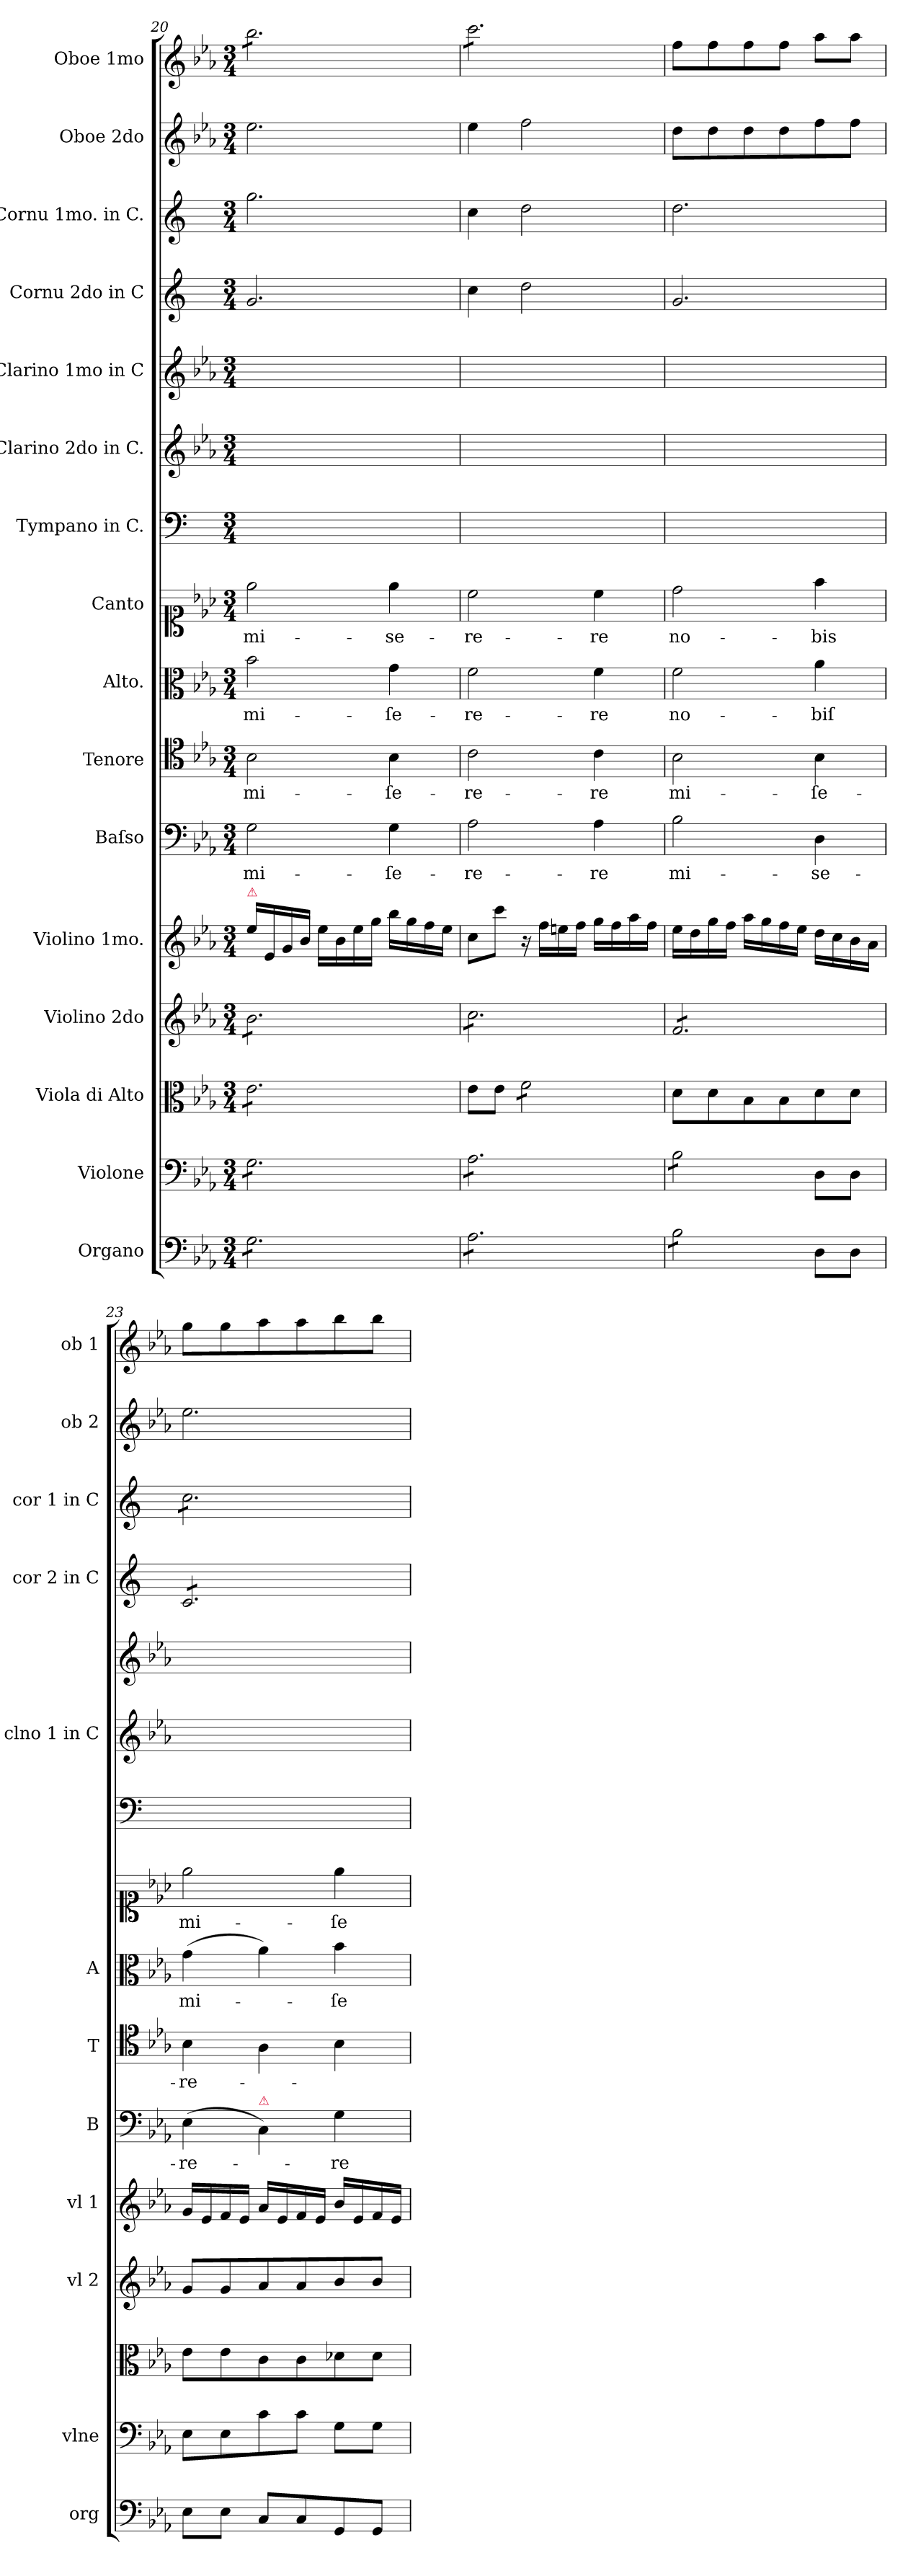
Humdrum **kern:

**kern	**kern	**kern	**kern	**kern	**kern	**text	**kern	**text	**kern	**text	**kern	**text	**kern	**kern	**kern	**kern	**kern	**kern	**kern
*part16	*part15	*part14	*part13	*part12	*part11	*part11	*part10	*part10	*part9	*part9	*part8	*part8	*part7	*part6	*part5	*part4	*part3	*part2	*part1
*staff16	*staff15	*staff14	*staff13	*staff12	*staff11	*staff11	*staff10	*staff10	*staff9	*staff9	*staff8	*staff8	*staff7	*staff6	*staff5	*staff4	*staff3	*staff2	*staff1
*I"Organo	*I"Violone	*I"Viola di Alto	*I"Violino 2do	*I"Violino 1mo.	*I"Baſso	*	*I"Tenore	*	*I"Alto.	*	*I"Canto	*	*I"Tympano in C.	*I"Clarino 2do in C.	*I"Clarino 1mo in C	*I"Cornu 2do in C	*I"Cornu 1mo. in C.	*I"Oboe 2do	*I"Oboe 1mo
*I'org	*I'vlne	*	*I'vl 2	*I'vl 1	*I'B	*	*I'T	*	*I'A	*	*	*	*	*I'clno 1 in C	*	*I'cor 2 in C	*I'cor 1 in C	*I'ob 2	*I'ob 1
*clefF4	*clefF4	*clefC3	*clefG2	*clefG2	*clefF4	*	*clefC4	*	*clefC3	*	*clefC1	*	*clefF4	*clefG2	*clefG2	*clefG2	*clefG2	*clefG2	*clefG2
*	*	*	*	*	*	*	*	*	*	*	*	*	*	*	*	*ITrd5c9	*ITrd5c9	*	*
*k[b-e-a-]	*k[b-e-a-]	*k[b-e-a-]	*k[b-e-a-]	*k[b-e-a-]	*k[b-e-a-]	*	*k[b-e-a-]	*	*k[b-e-a-]	*	*k[b-e-a-]	*	*k[]	*k[b-e-a-]	*k[b-e-a-]	*k[b-e-a-]	*k[b-e-a-]	*k[b-e-a-]	*k[b-e-a-]
*c:	*c:	*c:	*c:	*c:	*c:	*	*c:	*	*c:	*	*c:	*	*a:	*c:	*c:	*c:	*c:	*c:	*c:
*M3/4	*M3/4	*M3/4	*M3/4	*M3/4	*M3/4	*	*M3/4	*	*M3/4	*	*M3/4	*	*M3/4	*M3/4	*M3/4	*M3/4	*M3/4	*M3/4	*M3/4
=20	=20	=20	=20	=20	=20	=20	=20	=20	=20	=20	=20	=20	=20	=20	=20	=20	=20	=20	=20
!	!	!	!	!LO:TX:a:color=crimson:t=⚠	!	!	!	!	!	!	!	!	!	!	!	!	!	!	!
!	!	!	!	!	!	!LO:LY:i	!	!LO:LY:i	!	!LO:LY:i	!	!LO:LY:i	!	!	!	!	!	!	!
*tremolo	*	*	*	*	*	*	*	*	*	*	*	*	*	*	*	*	*	*	*
*	*tremolo	*	*	*	*	*	*	*	*	*	*	*	*	*	*	*	*	*	*
*	*	*tremolo	*	*	*	*	*	*	*	*	*	*	*	*	*	*	*	*	*
*	*	*	*tremolo	*	*	*	*	*	*	*	*	*	*	*	*	*	*	*	*
*	*	*	*	*	*	*	*	*	*	*	*	*	*	*	*	*	*	*	*tremolo
8G\L	8G\L	8e-\L	8b-\L	16ee-\LL	2G\	mi-	2B-\	mi-	2b-\	mi-	2ee-\	mi-	2.ryy	2.ryy	2.ryy	2.B-/	2.b-\	2.ee-\	8bb-\L
.	.	.	.	16e-/	.	.	.	.	.	.	.	.	.	.	.	.	.	.	.
8G\	8G\	8e-\	8b-\	16g/	.	.	.	.	.	.	.	.	.	.	.	.	.	.	8bb-\
.	.	.	.	16b-/JJ	.	.	.	.	.	.	.	.	.	.	.	.	.	.	.
8G\	8G\	8e-\	8b-\	16ee-\LL	.	.	.	.	.	.	.	.	.	.	.	.	.	.	8bb-\
.	.	.	.	16b-\	.	.	.	.	.	.	.	.	.	.	.	.	.	.	.
8G\	8G\	8e-\	8b-\	16ee-\	.	.	.	.	.	.	.	.	.	.	.	.	.	.	8bb-\
.	.	.	.	16gg\JJ	.	.	.	.	.	.	.	.	.	.	.	.	.	.	.
!	!	!	!	!	!	!LO:LY:i	!	!LO:LY:i	!	!LO:LY:i	!	!LO:LY:i	!	!	!	!	!	!	!
8G\	8G\	8e-\	8b-\	16bb-\LL	4G\	-ſe-	4B-\	-ſe-	4g\	-ſe-	4ee-\	-se-	.	.	.	.	.	.	8bb-\
.	.	.	.	16gg\	.	.	.	.	.	.	.	.	.	.	.	.	.	.	.
8G\J	8G\J	8e-\J	8b-\J	16ff\	.	.	.	.	.	.	.	.	.	.	.	.	.	.	8bb-\J
*	*	*Xtremolo	*	*	*	*	*	*	*	*	*	*	*	*	*	*	*	*	*
.	.	.	.	16ee-\JJ	.	.	.	.	.	.	.	.	.	.	.	.	.	.	.
=21	=21	=21	=21	=21	=21	=21	=21	=21	=21	=21	=21	=21	=21	=21	=21	=21	=21	=21	=21
!	!	!	!	!	!	!LO:LY:i	!	!LO:LY:i	!	!LO:LY:i	!	!LO:LY:i	!	!	!	!	!	!	!
8A-\L	8A-\L	8e-\L	8cc\L	8cc\L	2A-\	-re-	2c\	-re-	2f\	-re-	2cc\	-re-	2.ryy	2.ryy	2.ryy	4e-\	4e-\	4ee-\	8ccc\L
8A-\	8A-\	8e-\J	8cc\	8ccc\J	.	.	.	.	.	.	.	.	.	.	.	.	.	.	8ccc\
*	*	*tremolo	*	*	*	*	*	*	*	*	*	*	*	*	*	*	*	*	*
8A-\	8A-\	8f\L	8cc\	16r	.	.	.	.	.	.	.	.	.	.	.	2f\	2f\	2ff\	8ccc\
.	.	.	.	16ff\LL	.	.	.	.	.	.	.	.	.	.	.	.	.	.	.
8A-\	8A-\	8f\	8cc\	16een\	.	.	.	.	.	.	.	.	.	.	.	.	.	.	8ccc\
.	.	.	.	16ff\JJ	.	.	.	.	.	.	.	.	.	.	.	.	.	.	.
!	!	!	!	!	!	!LO:LY:i	!	!LO:LY:i	!	!LO:LY:i	!	!LO:LY:i	!	!	!	!	!	!	!
8A-\	8A-\	8f\	8cc\	16gg\LL	4A-\	-re	4c\	-re	4f\	-re	4cc\	-re	.	.	.	.	.	.	8ccc\
.	.	.	.	16ff\	.	.	.	.	.	.	.	.	.	.	.	.	.	.	.
8A-\J	8A-\J	8f\J	8cc\J	16aa-\	.	.	.	.	.	.	.	.	.	.	.	.	.	.	8ccc\J
*	*	*	*	*	*	*	*	*	*	*	*	*	*	*	*	*	*	*	*Xtremolo
*	*	*Xtremolo	*	*	*	*	*	*	*	*	*	*	*	*	*	*	*	*	*
.	.	.	.	16ff\JJ	.	.	.	.	.	.	.	.	.	.	.	.	.	.	.
=22	=22	=22	=22	=22	=22	=22	=22	=22	=22	=22	=22	=22	=22	=22	=22	=22	=22	=22	=22
8B-\L	8B-\L	8d\L	8f/L	16ee-\LL	2B-\	mi-	2B-\	mi-	2f\	no-	2dd\	no-	2.ryy	2.ryy	2.ryy	2.B-/	2.f\	8dd\L	8ff\L
.	.	.	.	16dd\	.	.	.	.	.	.	.	.	.	.	.	.	.	.	.
8B-\	8B-\	8d\	8f/	16gg\	.	.	.	.	.	.	.	.	.	.	.	.	.	8dd\	8ff\
.	.	.	.	16ff\JJ	.	.	.	.	.	.	.	.	.	.	.	.	.	.	.
8B-\	8B-\	8B-\	8f/	16aa-\LL	.	.	.	.	.	.	.	.	.	.	.	.	.	8dd\	8ff\
.	.	.	.	16gg\	.	.	.	.	.	.	.	.	.	.	.	.	.	.	.
8B-\J	8B-\J	8B-\	8f/	16ff\	.	.	.	.	.	.	.	.	.	.	.	.	.	8dd\	8ff\J
*	*Xtremolo	*	*	*	*	*	*	*	*	*	*	*	*	*	*	*	*	*	*
*Xtremolo	*	*	*	*	*	*	*	*	*	*	*	*	*	*	*	*	*	*	*
.	.	.	.	16ee-\JJ	.	.	.	.	.	.	.	.	.	.	.	.	.	.	.
8D\L	8D\L	8d\	8f/	16dd\LL	4D\	-se-	4B-\	-ſe-	4a-\	-biſ	4ff\	-bis	.	.	.	.	.	8ff\	8aa-\L
.	.	.	.	16cc\	.	.	.	.	.	.	.	.	.	.	.	.	.	.	.
8D\J	8D\J	8d\J	8f/J	16b-\	.	.	.	.	.	.	.	.	.	.	.	.	.	8ff\J	8aa-\J
*	*	*	*Xtremolo	*	*	*	*	*	*	*	*	*	*	*	*	*	*	*	*
.	.	.	.	16a-\JJ	.	.	.	.	.	.	.	.	.	.	.	.	.	.	.
=23	=23	=23	=23	=23	=23	=23	=23	=23	=23	=23	=23	=23	=23	=23	=23	=23	=23	=23	=23
*	*	*	*	*	*	*	*	*	*	*	*	*	*	*	*	*tremolo	*	*	*
*	*	*	*	*	*	*	*	*	*	*	*	*	*	*	*	*	*tremolo	*	*
8E-\L	8E-\L	8e-\L	8g/L	16g/LL	(4E-\	-re-	4B-\	-re-	(4g\	mi-	2ee-\	mi-	2.ryy	2.ryy	2.ryy	8E-/L	8e-\L	2.ee-\	8gg\L
.	.	.	.	16e-/	.	.	.	.	.	.	.	.	.	.	.	.	.	.	.
8E-\J	8E-\	8e-\	8g/	16f/	.	.	.	.	.	.	.	.	.	.	.	8E-/	8e-\	.	8gg\
.	.	.	.	16e-/JJ	.	.	.	.	.	.	.	.	.	.	.	.	.	.	.
!	!	!	!	!	!LO:TX:a:color=crimson:t=⚠	!	!	!	!	!	!	!	!	!	!	!	!	!	!
8C/L	8c\	8c\	8a-/	16a-/LL	4C\)	.	4A-\	.	4a-\)	.	.	.	.	.	.	8E-/	8e-\	.	8aa-\
.	.	.	.	16e-/	.	.	.	.	.	.	.	.	.	.	.	.	.	.	.
8C/	8c\J	8c\	8a-/	16f/	.	.	.	.	.	.	.	.	.	.	.	8E-/	8e-\	.	8aa-\
.	.	.	.	16e-/JJ	.	.	.	.	.	.	.	.	.	.	.	.	.	.	.
8GG/	8G\L	8d-X\	8b-/	16b-/LL	4G\	-re	4B-\	.	4b-\	-ſe-	4ee-\	-ſe-	.	.	.	8E-/	8e-\	.	8bb-\
.	.	.	.	16e-/	.	.	.	.	.	.	.	.	.	.	.	.	.	.	.
8GG/J	8G\J	8d-\J	8b-/J	16f/	.	.	.	.	.	.	.	.	.	.	.	8E-/J	8e-\J	.	8bb-\J
*	*	*	*	*	*	*	*	*	*	*	*	*	*	*	*	*	*Xtremolo	*	*
*	*	*	*	*	*	*	*	*	*	*	*	*	*	*	*	*Xtremolo	*	*	*
.	.	.	.	16e-/JJ	.	.	.	.	.	.	.	.	.	.	.	.	.	.	.
=	=	=	=	=	=	=	=	=	=	=	=	=	=	=	=	=	=	=	=
*-	*-	*-	*-	*-	*-	*-	*-	*-	*-	*-	*-	*-	*-	*-	*-	*-	*-	*-	*-
